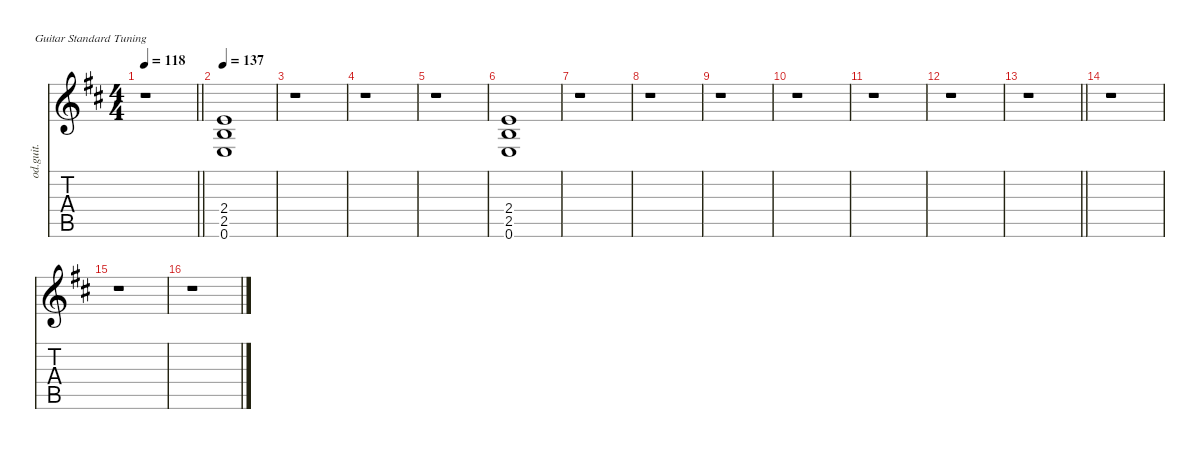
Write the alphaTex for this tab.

\defaultSystemsLayout 4
\hideDynamics
\bracketExtendMode nobrackets
\otherSystemsTrackNameOrientation horizontal
\track ("Kirk - Lead Distortion" "od.guit.") {instrument distortionguitar}
\staff {score tabs}
\tuning (E4 B3 G3 D3 A2 E2)
\ts (4 4)
\tempo 118
\clef g2
\barLineRight lightlight
\ks bminor
r.1{dy f beam Down} |
\tempo 137
(2.4{acc forcenatural} 2.5{acc forcenatural} 0.6{acc forcenatural}).1{beam Up} |
r.1{beam Down} |
r.1{beam Down} |
r.1{beam Down} |
(2.4{acc forcenatural} 2.5{acc forcenatural} 0.6{acc forcenatural}).1{beam Up} |
r.1{beam Down} |
r.1{beam Down} |
r.1{beam Down} |
r.1{beam Down} |
r.1{beam Down} |
r.1{beam Down} |
\barLineRight lightlight
r.1{beam Down} |
r.1{beam Down} |
r.1{beam Down} |
r.1{beam Down}
